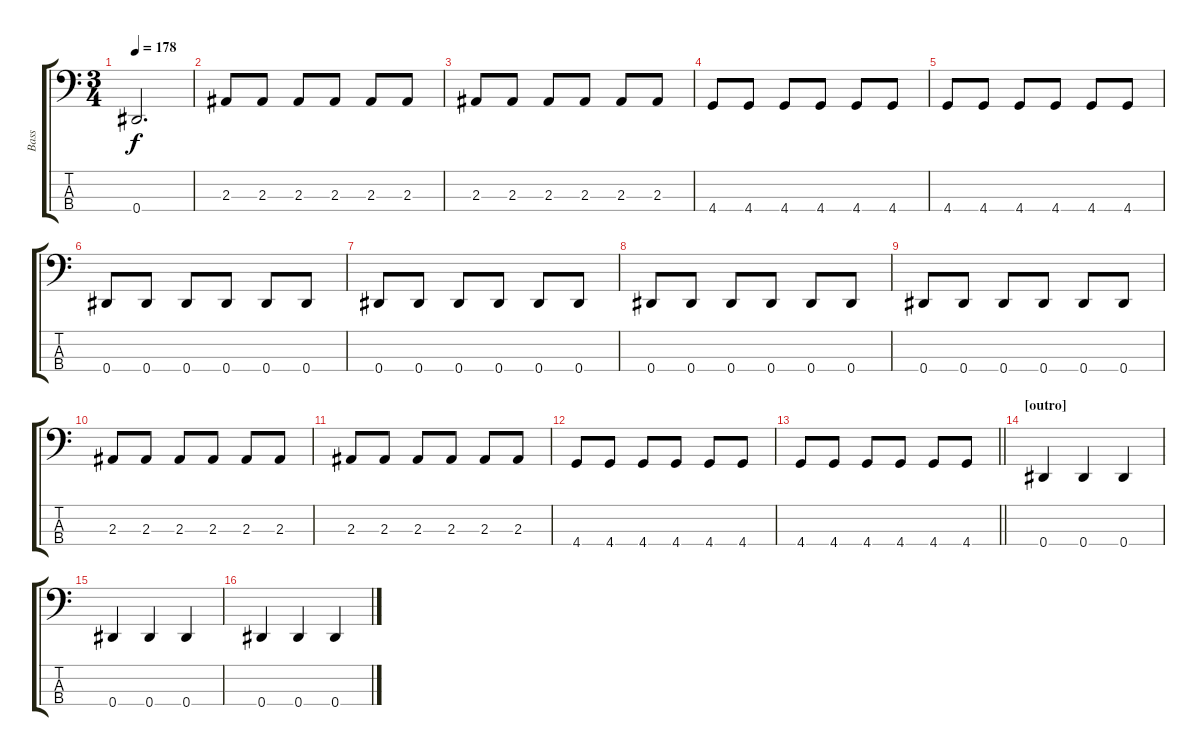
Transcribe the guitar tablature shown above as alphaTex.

\track ("Bass" "Bass") {instrument electricbassfinger}
\staff {score tabs}
\tuning (Gb2 Db2 Ab1 Eb1) {hide}
\ts (3 4)
\tempo 178
\clef f4
\ks c
0.4{t}.2{d dy f} |
2.3.8 2.3.8 2.3.8 2.3.8 2.3.8 2.3.8 |
2.3.8 2.3.8 2.3.8 2.3.8 2.3.8 2.3.8 |
4.4.8 4.4.8 4.4.8 4.4.8 4.4.8 4.4.8 |
4.4.8 4.4.8 4.4.8 4.4.8 4.4.8 4.4.8 |
0.4.8 0.4.8 0.4.8 0.4.8 0.4.8 0.4.8 |
0.4.8 0.4.8 0.4.8 0.4.8 0.4.8 0.4.8 |
0.4.8 0.4.8 0.4.8 0.4.8 0.4.8 0.4.8 |
0.4.8 0.4.8 0.4.8 0.4.8 0.4.8 0.4.8 |
2.3.8 2.3.8 2.3.8 2.3.8 2.3.8 2.3.8 |
2.3.8 2.3.8 2.3.8 2.3.8 2.3.8 2.3.8 |
4.4.8 4.4.8 4.4.8 4.4.8 4.4.8 4.4.8 |
\barLineRight lightlight
4.4.8 4.4.8 4.4.8 4.4.8 4.4.8 4.4.8 |
\section ("" "[outro]")
0.4.4 0.4.4 0.4.4 |
0.4.4 0.4.4 0.4.4 |
0.4.4 0.4.4 0.4.4
